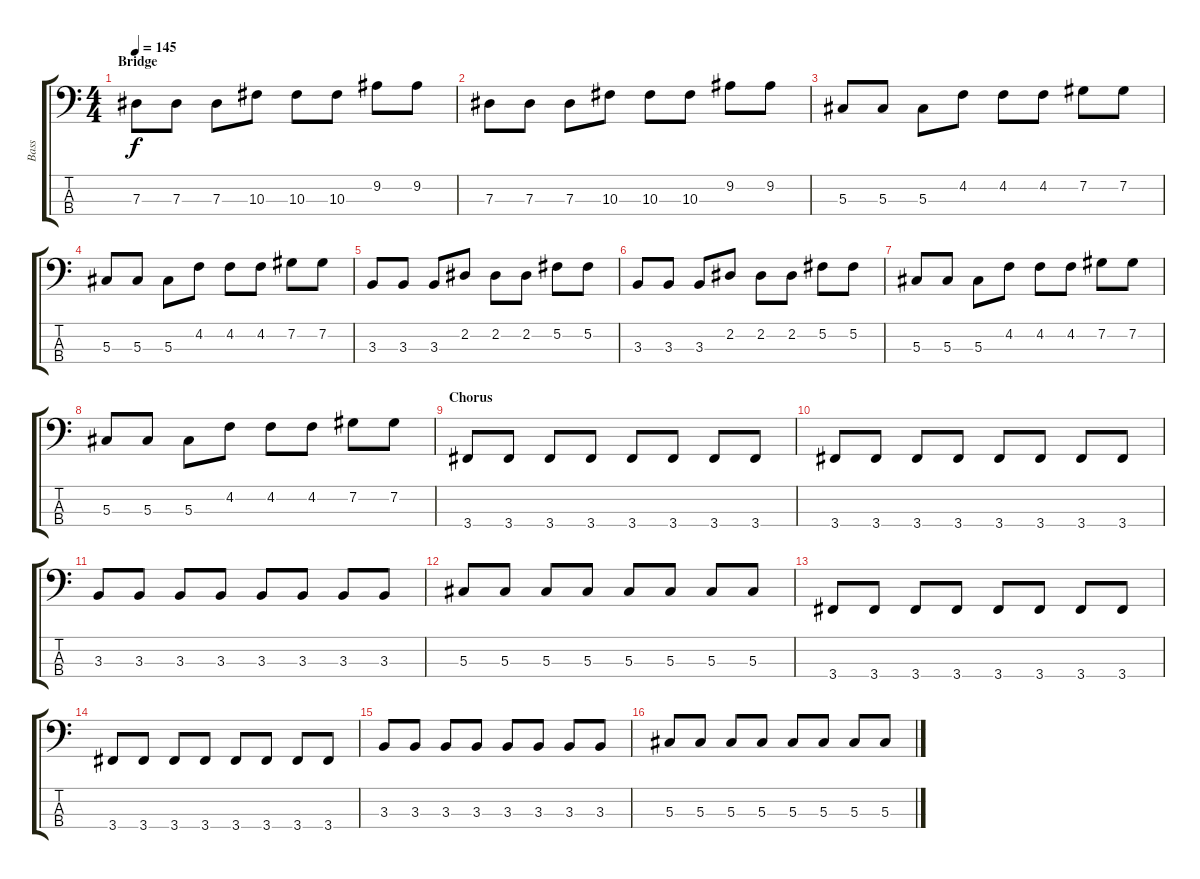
\track ("Bass" "Bass") {instrument electricbasspick}
\staff {score tabs}
\tuning (Gb2 Db2 Ab1 Eb1) {hide}
\ts (4 4)
\section ("" "Bridge")
\tempo 145
\clef f4
\ks c
7.3.8{dy f} 7.3.8 7.3.8 10.3.8 10.3.8 10.3.8 9.2.8 9.2.8 |
7.3.8 7.3.8 7.3.8 10.3.8 10.3.8 10.3.8 9.2.8 9.2.8 |
5.3.8 5.3.8 5.3.8 4.2.8 4.2.8 4.2.8 7.2.8 7.2.8 |
5.3.8 5.3.8 5.3.8 4.2.8 4.2.8 4.2.8 7.2.8 7.2.8 |
3.3.8 3.3.8 3.3.8 2.2.8 2.2.8 2.2.8 5.2.8 5.2.8 |
3.3.8 3.3.8 3.3.8 2.2.8 2.2.8 2.2.8 5.2.8 5.2.8 |
5.3.8 5.3.8 5.3.8 4.2.8 4.2.8 4.2.8 7.2.8 7.2.8 |
5.3.8 5.3.8 5.3.8 4.2.8 4.2.8 4.2.8 7.2.8 7.2.8 |
\section ("" "Chorus")
3.4.8 3.4.8 3.4.8 3.4.8 3.4.8 3.4.8 3.4.8 3.4.8 |
3.4.8 3.4.8 3.4.8 3.4.8 3.4.8 3.4.8 3.4.8 3.4.8 |
3.3.8 3.3.8 3.3.8 3.3.8 3.3.8 3.3.8 3.3.8 3.3.8 |
5.3.8 5.3.8 5.3.8 5.3.8 5.3.8 5.3.8 5.3.8 5.3.8 |
3.4.8 3.4.8 3.4.8 3.4.8 3.4.8 3.4.8 3.4.8 3.4.8 |
3.4.8 3.4.8 3.4.8 3.4.8 3.4.8 3.4.8 3.4.8 3.4.8 |
3.3.8 3.3.8 3.3.8 3.3.8 3.3.8 3.3.8 3.3.8 3.3.8 |
5.3.8 5.3.8 5.3.8 5.3.8 5.3.8 5.3.8 5.3.8 5.3.8
